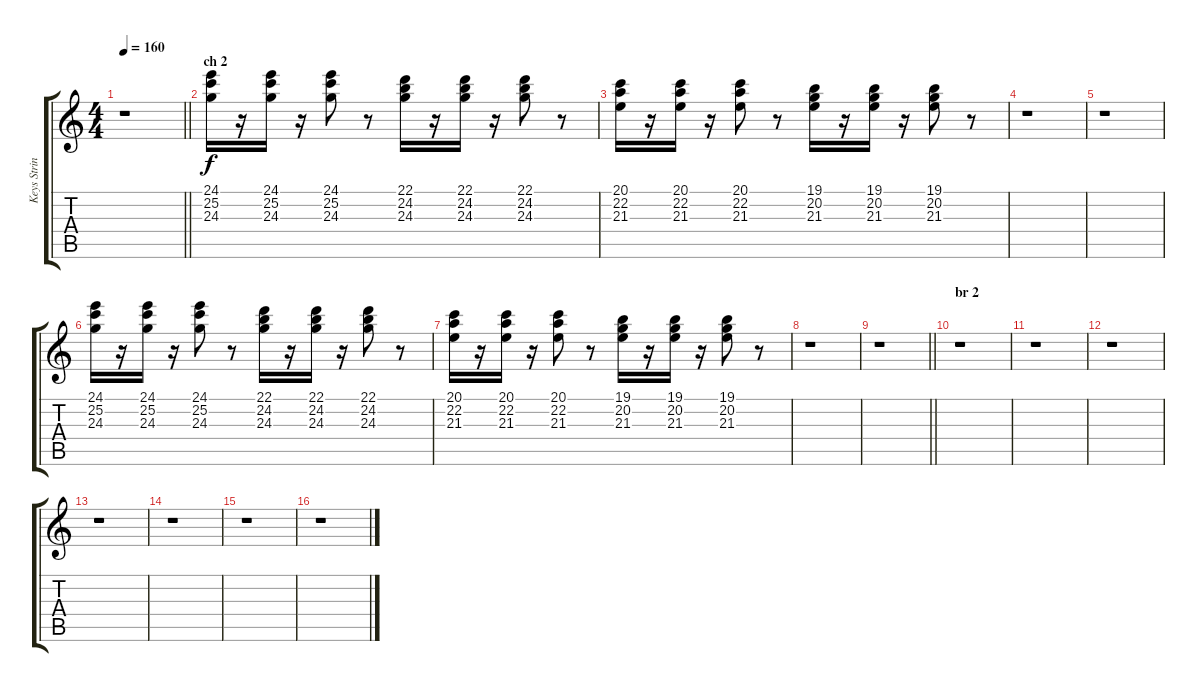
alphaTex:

\track ("Keys Strings 2" "Keys Strin") {instrument stringensemble1}
\staff {score tabs}
\tuning (E4 B3 G3 D3 A2 E2) {hide}
\ts (4 4)
\tempo 160
\clef g2
\barLineRight lightlight
\ks c
r.1{dy f} |
\section ("" "ch 2")
(24.1 25.2 24.3).16 r.16 (24.1 25.2 24.3).16 r.16 (24.1 25.2 24.3).8 r.8 (22.1 24.2 24.3).16 r.16 (22.1 24.2 24.3).16 r.16 (22.1 24.2 24.3).8 r.8 |
(20.1 22.2 21.3).16 r.16 (20.1 22.2 21.3).16 r.16 (20.1 22.2 21.3).8 r.8 (19.1 20.2 21.3).16 r.16 (19.1 20.2 21.3).16 r.16 (19.1 20.2 21.3).8 r.8 |
r.1 |
r.1 |
(24.1 25.2 24.3).16 r.16 (24.1 25.2 24.3).16 r.16 (24.1 25.2 24.3).8 r.8 (22.1 24.2 24.3).16 r.16 (22.1 24.2 24.3).16 r.16 (22.1 24.2 24.3).8 r.8 |
(20.1 22.2 21.3).16 r.16 (20.1 22.2 21.3).16 r.16 (20.1 22.2 21.3).8 r.8 (19.1 20.2 21.3).16 r.16 (19.1 20.2 21.3).16 r.16 (19.1 20.2 21.3).8 r.8 |
r.1 |
\barLineRight lightlight
r.1 |
\section ("" "br 2")
r.1 |
r.1 |
r.1 |
r.1 |
r.1 |
r.1 |
r.1
